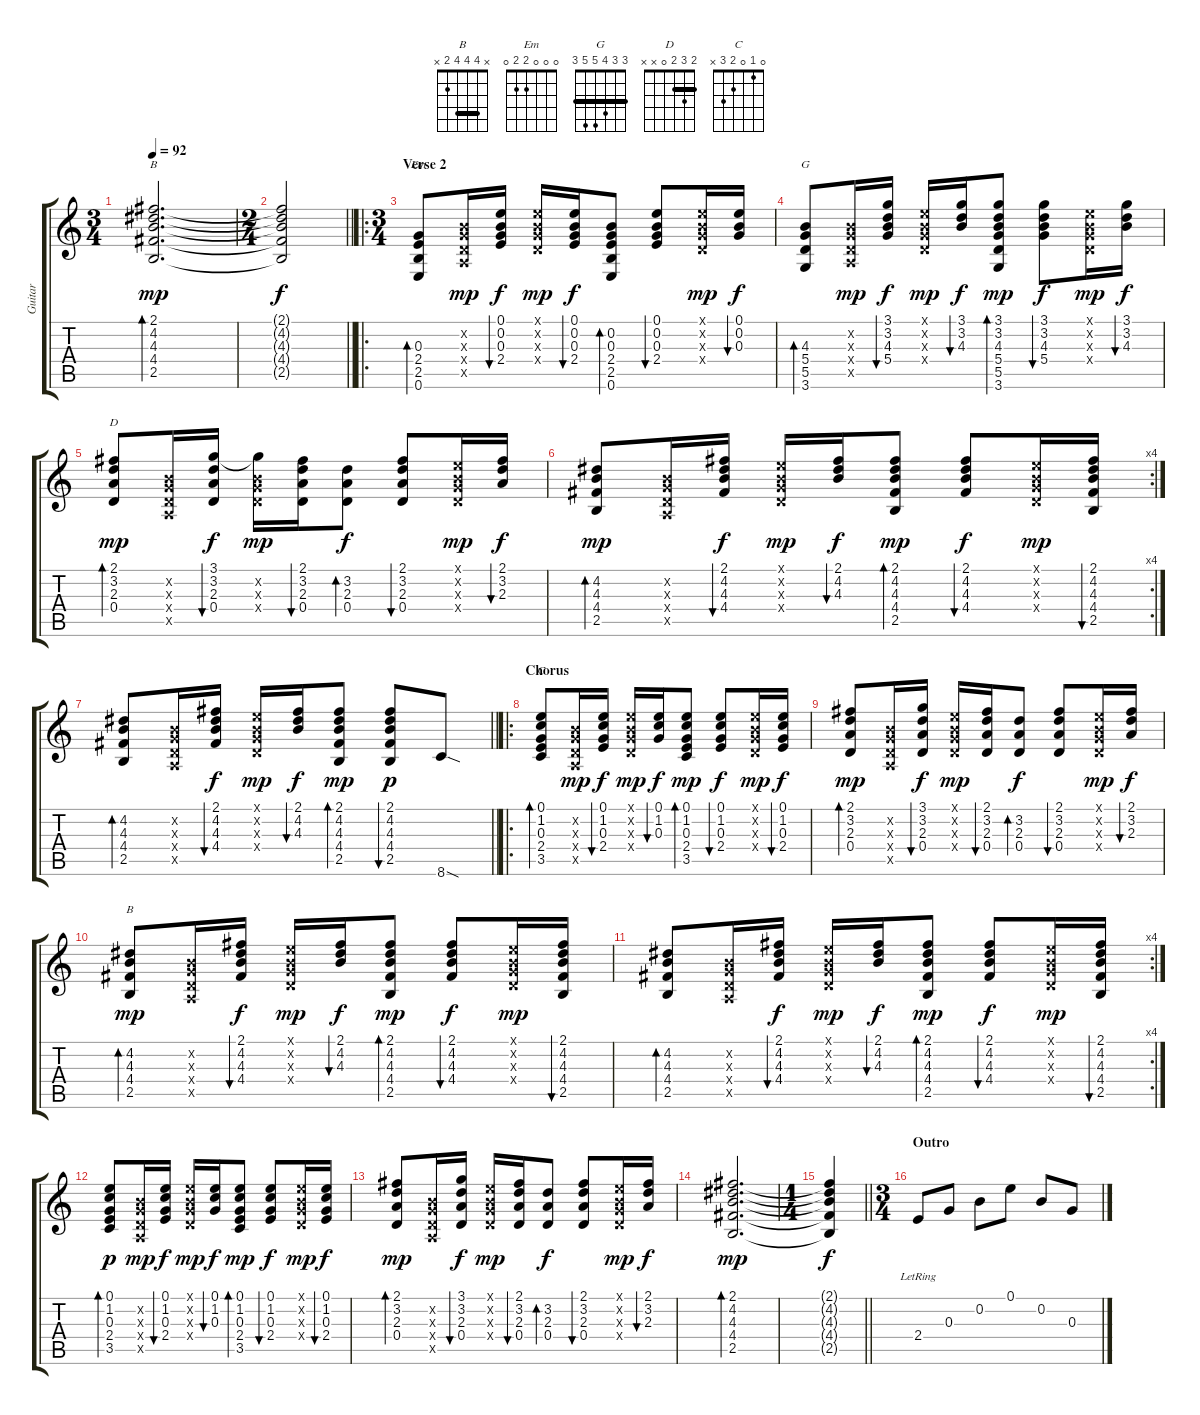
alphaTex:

\track ("Guitar" "Guitar") {instrument acousticguitarsteel}
\staff {score tabs}
\tuning (E4 B3 G3 D3 A2 E2) {hide}
\chord ("B" 2 4 4 4 2 x) {barre 2}
\chord ("Em" 0 0 0 2 2 0)
\chord ("G" 3 3 4 5 5 3) {barre 3}
\chord ("D" 2 3 2 0 x x) {barre 2}
\chord ("C" 0 1 0 2 3 x)
\chord ("B" x 4 4 4 2 x) {barre 4}
\ts (3 4)
\tempo 92
\clef g2
\ks c
(2.1 4.2 4.3 4.4 2.5).2{d bd 30 ch "B" dy mp} |
\ts (2 4)
\barLineRight lightlight
(2.1{t} 4.2{t} 4.3{t} 4.4{t} 2.5{t}).2{dy f} |
\ro
\ts (3 4)
\section ("" "Verse 2")
(0.3 2.4 2.5 0.6).8{bd 30 ch "Em"} (0.2{x} 0.3{x} 0.4{x} 0.5{x}).16{dy mp} (0.1 0.2 0.3 2.4).16{bu 30 dy f} (0.1{x} 0.2{x} 0.3{x} 0.4{x}).16{dy mp} (0.1 0.2 0.3 2.4).16{bu 30 dy f} (0.2 0.3 2.4 2.5 0.6).8{bd 30} (0.1 0.2 0.3 2.4).8{bu 30} (0.1{x} 0.2{x} 0.3{x} 0.4{x}).16{dy mp} (0.1 0.2 0.3).16{bu 30 dy f} |
(4.3 5.4 5.5 3.6).8{bd 30 ch "G"} (0.2{x} 0.3{x} 0.4{x} 0.5{x}).16{dy mp} (3.1 3.2 4.3 5.4).16{bu 30 dy f} (0.1{x} 0.2{x} 0.3{x} 0.4{x}).16{dy mp} (3.1 3.2 4.3).16{bu 30 dy f} (3.1 3.2 4.3 5.4 5.5 3.6).8{bd 30 dy mp} (3.1 3.2 4.3 5.4).8{bu 30 dy f} (0.1{x} 0.2{x} 0.3{x} 0.4{x}).16{dy mp} (3.1 3.2 4.3).16{bu 30 dy f} |
(2.1 3.2 2.3 0.4).8{bd 30 ch "D" dy mp} (0.2{x} 0.3{x} 0.4{x} 0.5{x}).16 (3.1 3.2 2.3 0.4).16{bu 30 dy f} (3.1{t} 0.2{x} 0.3{x} 0.4{x}).16{dy mp} (2.1 3.2 2.3 0.4).16{bu 30} (3.2 2.3 0.4).8{bd 30 dy f} (2.1 3.2 2.3 0.4).8{bu 30} (0.1{x} 0.2{x} 0.3{x} 0.4{x}).16{dy mp} (2.1 3.2 2.3).16{bu 30 dy f} |
\rc 4
(4.2 4.3 4.4 2.5).8{bd 30 dy mp} (0.2{x} 0.3{x} 0.4{x} 0.5{x}).16 (2.1 4.2 4.3 4.4).16{bu 30 dy f} (0.1{x} 0.2{x} 0.3{x} 0.4{x}).16{dy mp} (2.1 4.2 4.3).16{bu 30 dy f} (2.1 4.2 4.3 4.4 2.5).8{bd 30 dy mp} (2.1 4.2 4.3 4.4).8{bu 30 dy f} (0.1{x} 0.2{x} 0.3{x} 0.4{x}).16{dy mp} (2.1 4.2 4.3 4.4 2.5).16{bu 30} |
\barLineRight lightlight
(4.2 4.3 4.4 2.5).8{bd 30} (0.2{x} 0.3{x} 0.4{x} 0.5{x}).16 (2.1 4.2 4.3 4.4).16{bu 30 dy f} (0.1{x} 0.2{x} 0.3{x} 0.4{x}).16{dy mp} (2.1 4.2 4.3).16{bu 30 dy f} (2.1 4.2 4.3 4.4 2.5).8{bd 30 dy mp} (2.1 4.2 4.3 4.4 2.5).8{bu 30 dy p} 8.6{sod}.8 |
\ro
\section ("" "Chorus")
(0.1 1.2 0.3 2.4 3.5).8{bd 30 ch "C"} (0.2{x} 0.3{x} 0.4{x} 0.5{x}).16{dy mp} (0.1 1.2 0.3 2.4).16{bu 30 dy f} (0.1{x} 0.2{x} 0.3{x} 0.4{x}).16{dy mp} (0.1 1.2 0.3).16{bu 30 dy f} (0.1 1.2 0.3 2.4 3.5).8{bd 30 dy mp} (0.1 1.2 0.3 2.4).8{bu 30 dy f} (0.1{x} 0.2{x} 0.3{x} 0.4{x}).16{dy mp} (0.1 1.2 0.3 2.4).16{bu 30 dy f} |
(2.1 3.2 2.3 0.4).8{bd 30 dy mp} (0.2{x} 0.3{x} 0.4{x} 0.5{x}).16 (3.1 3.2 2.3 0.4).16{bu 30 dy f} (0.1{x} 0.2{x} 0.3{x} 0.4{x}).16{dy mp} (2.1 3.2 2.3 0.4).16{bu 30} (3.2 2.3 0.4).8{bd 30 dy f} (2.1 3.2 2.3 0.4).8{bu 30} (0.1{x} 0.2{x} 0.3{x} 0.4{x}).16{dy mp} (2.1 3.2 2.3).16{bu 30 dy f} |
(4.2 4.3 4.4 2.5).8{bd 30 ch "B" dy mp} (0.2{x} 0.3{x} 0.4{x} 0.5{x}).16 (2.1 4.2 4.3 4.4).16{bu 30 dy f} (0.1{x} 0.2{x} 0.3{x} 0.4{x}).16{dy mp} (2.1 4.2 4.3).16{bu 30 dy f} (2.1 4.2 4.3 4.4 2.5).8{bd 30 dy mp} (2.1 4.2 4.3 4.4).8{bu 30 dy f} (0.1{x} 0.2{x} 0.3{x} 0.4{x}).16{dy mp} (2.1 4.2 4.3 4.4 2.5).16{bu 30} |
\rc 4
(4.2 4.3 4.4 2.5).8{bd 30} (0.2{x} 0.3{x} 0.4{x} 0.5{x}).16 (2.1 4.2 4.3 4.4).16{bu 30 dy f} (0.1{x} 0.2{x} 0.3{x} 0.4{x}).16{dy mp} (2.1 4.2 4.3).16{bu 30 dy f} (2.1 4.2 4.3 4.4 2.5).8{bd 30 dy mp} (2.1 4.2 4.3 4.4).8{bu 30 dy f} (0.1{x} 0.2{x} 0.3{x} 0.4{x}).16{dy mp} (2.1 4.2 4.3 4.4 2.5).16{bu 30} |
(0.1 1.2 0.3 2.4 3.5).8{bd 30 dy p} (0.2{x} 0.3{x} 0.4{x} 0.5{x}).16{dy mp} (0.1 1.2 0.3 2.4).16{bu 30 dy f} (0.1{x} 0.2{x} 0.3{x} 0.4{x}).16{dy mp} (0.1 1.2 0.3).16{bu 30 dy f} (0.1 1.2 0.3 2.4 3.5).8{bd 30 dy mp} (0.1 1.2 0.3 2.4).8{bu 30 dy f} (0.1{x} 0.2{x} 0.3{x} 0.4{x}).16{dy mp} (0.1 1.2 0.3 2.4).16{bu 30 dy f} |
(2.1 3.2 2.3 0.4).8{bd 30 dy mp} (0.2{x} 0.3{x} 0.4{x} 0.5{x}).16 (3.1 3.2 2.3 0.4).16{bu 30 dy f} (0.1{x} 0.2{x} 0.3{x} 0.4{x}).16{dy mp} (2.1 3.2 2.3 0.4).16{bu 30} (3.2 2.3 0.4).8{bd 30 dy f} (2.1 3.2 2.3 0.4).8{bu 30} (0.1{x} 0.2{x} 0.3{x} 0.4{x}).16{dy mp} (2.1 3.2 2.3).16{bu 30 dy f} |
(2.1 4.2 4.3 4.4 2.5).2{d bd 240 dy mp} |
\ts (1 4)
\barLineRight lightlight
(2.1{t} 4.2{t} 4.3{t} 4.4{t} 2.5{t}).4{dy f} |
\ts (3 4)
\section ("" "Outro")
2.4{lr}.8 0.3.8 0.2.8 0.1.8 0.2.8 0.3.8
